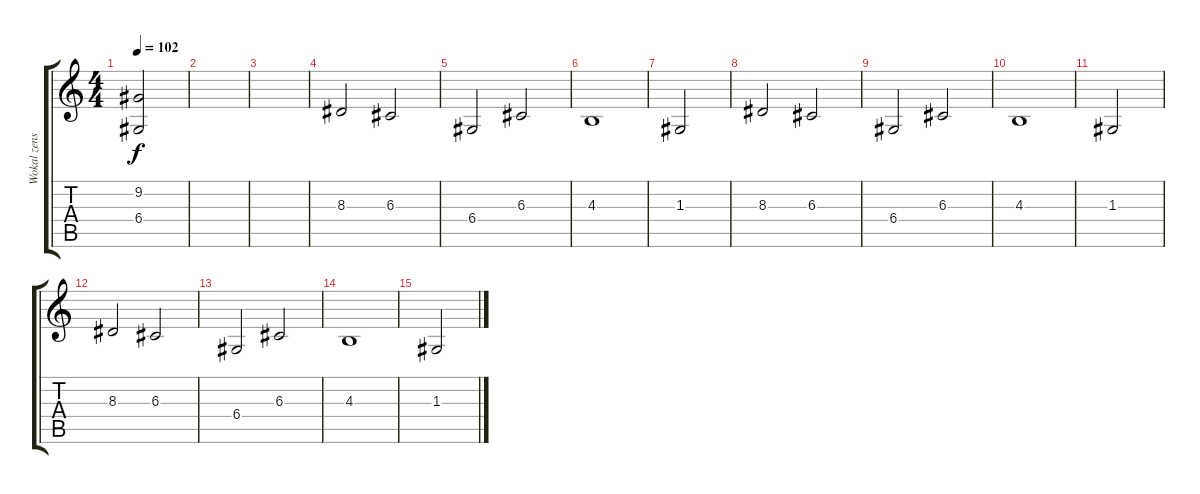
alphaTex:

\track ("Wokal zenski" "Wokal zens") {instrument choiraahs}
\staff {score tabs}
\tuning (E4 B3 G3 D3 A2 E2) {hide}
\ts (4 4)
\tempo 102
\clef g2
\ks c
(9.2 6.4).2{dy f} |
|
|
8.3.2 6.3.2 |
6.4.2 6.3.2 |
4.3.1 |
1.3.2 |
8.3.2 6.3.2 |
6.4.2 6.3.2 |
4.3.1 |
1.3.2 |
8.3.2 6.3.2 |
6.4.2 6.3.2 |
4.3.1 |
1.3.2
